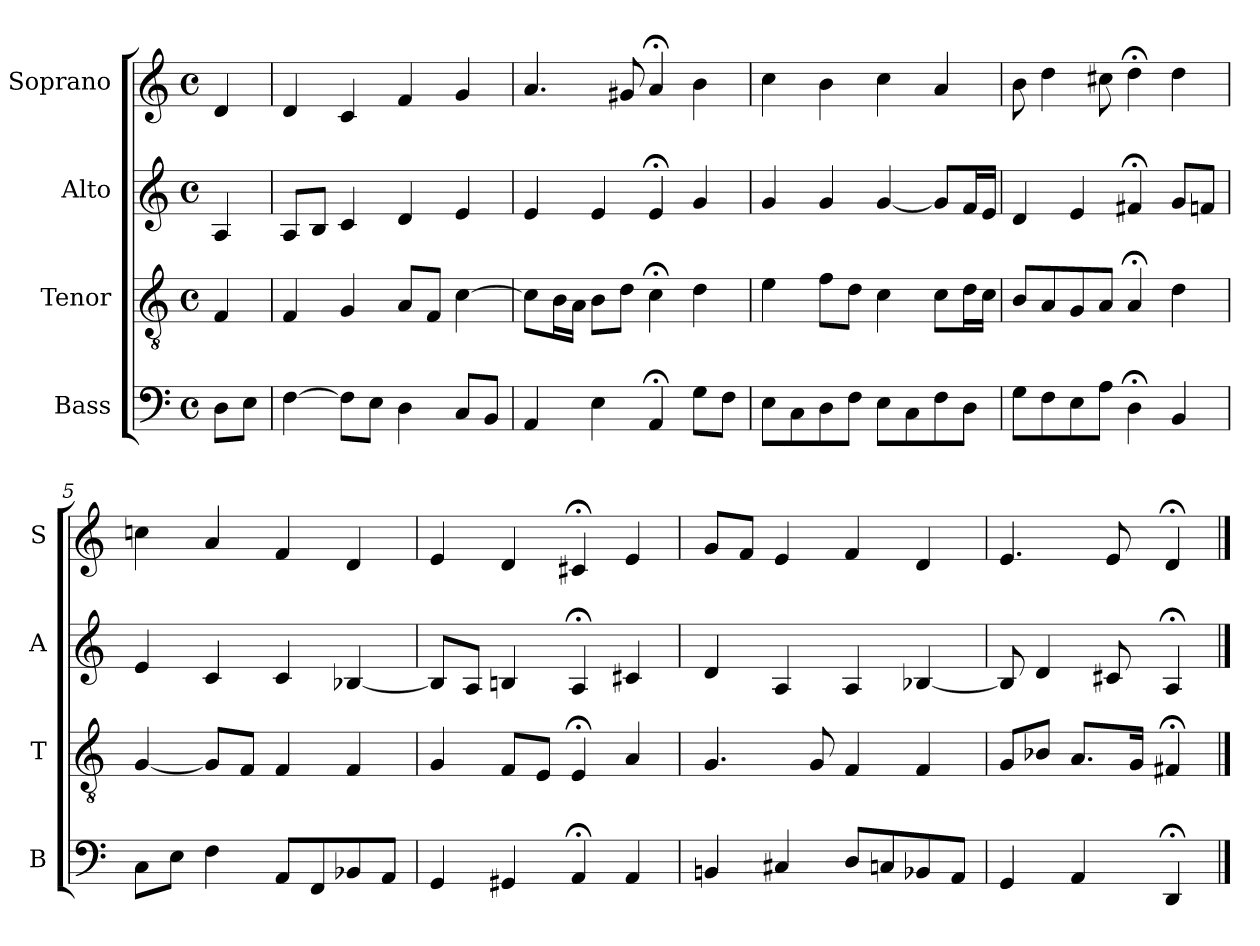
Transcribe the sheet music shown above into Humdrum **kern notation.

**kern	**kern	**kern	**kern
*part4	*part3	*part2	*part1
*staff4	*staff3	*staff2	*staff1
*I"Bass	*I"Tenor	*I"Alto	*I"Soprano
*I'B	*I'T	*I'A	*I'S
*clefF4	*clefGv2	*clefG2	*clefG2
*k[]	*k[]	*k[]	*k[]
*D:dor	*D:dor	*D:dor	*D:dor
*M4/4	*M4/4	*M4/4	*M4/4
*met(c)	*met(c)	*met(c)	*met(c)
*MM100	*MM100	*MM100	*MM100
=	=	=	=
8DL	4F	4A	4d
8EJ	.	.	.
=1	=1	=1	=1
[4F	4F	8AL	4d
.	.	8BJ	.
8FL]	4G	4c	4c
8EJ	.	.	.
4D	8AL	4d	4f
.	8FJ	.	.
8CL	[4c	4e	4g
8BBJ	.	.	.
=2	=2	=2	=2
4AA	8cL]	4e	4.a
.	16BL	.	.
.	16AJJ	.	.
4E	8BL	4e	.
.	8dJ	.	8g#X
4AA;<	4c;<	4e;<	4a;<
8GL	4d	4g	4b
8FJ	.	.	.
=3	=3	=3	=3
8EL	4e	4g	4cc
8C	.	.	.
8D	8fL	4g	4b
8FJ	8dJ	.	.
8EL	4c	[4g	4cc
8C	.	.	.
8F	8cL	8gL]	4a
8DJ	16dL	16fL	.
.	16cJJ	16eJJ	.
=4	=4	=4	=4
8GL	8BL	4d	8b
8F	8A	.	4dd
8Ei	8Gi	4e	.
8AiJ	8AiJ	.	8cc#X
4D;<	4A;<	4f#X;<	4dd;<
4BB	4d	8gL	4dd
.	.	8fnJ	.
=5	=5	=5	=5
8CL	[4G	4e	4ccn
8EJ	.	.	.
4F	8GL]	4c	4a
.	8FJ	.	.
8AAL	4F	4c	4f
8FF	.	.	.
8BB-X	4F	[4B-X	4d
8AAJ	.	.	.
=6	=6	=6	=6
4GG	4G	8B-L]	4e
.	.	8AJ	.
4GG#X	8FL	4Bn	4d
.	8EJ	.	.
4AA;<	4E;<	4A;<	4c#X;<
4AA	4A	4c#X	4e
=7	=7	=7	=7
4BBn	4.G	4d	8gL
.	.	.	8fJ
4C#X	.	4A	4e
.	8G	.	.
8DL	4F	4A	4f
8Cn	.	.	.
8BB-X	4F	[4B-X	4d
8AAJ	.	.	.
=8	=8	=8	=8
4GG	8GL	8B-]	4.e
.	8B-XJ	4d	.
4AA	8.AL	.	.
.	.	8c#X	8e
.	16GJk	.	.
4DD;<	4F#X;<	4A;<	4d;<
==	==	==	==
*-	*-	*-	*-
